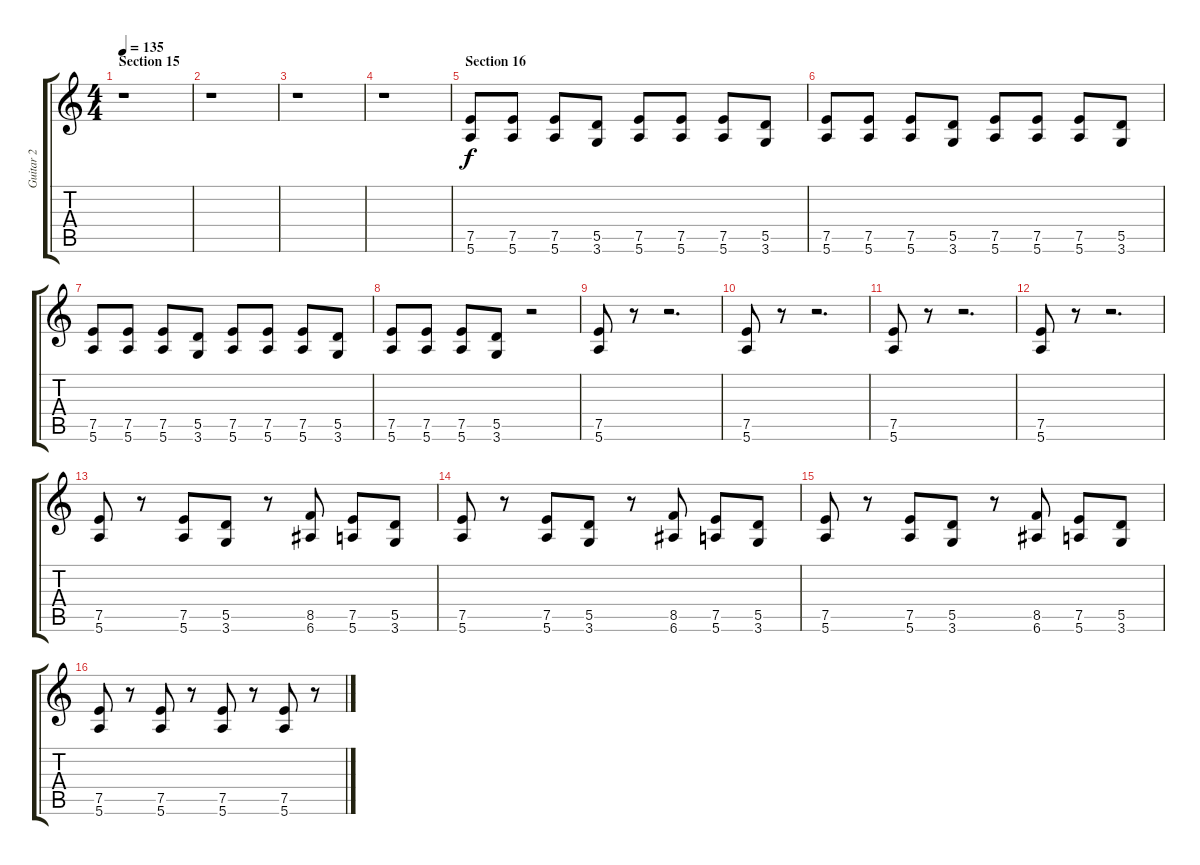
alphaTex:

\track ("Guitar 2" "Guitar 2") {instrument distortionguitar}
\staff {score tabs}
\tuning (E4 B3 G3 D3 A2 E2) {hide}
\ts (4 4)
\section ("" "Section 15")
\tempo 135
\clef g2
\ks c
r.1{dy f} |
r.1 |
r.1 |
r.1 |
\section ("" "Section 16")
(7.5 5.6).8 (7.5 5.6).8 (7.5 5.6).8 (5.5 3.6).8 (7.5 5.6).8 (7.5 5.6).8 (7.5 5.6).8 (5.5 3.6).8 |
(7.5 5.6).8 (7.5 5.6).8 (7.5 5.6).8 (5.5 3.6).8 (7.5 5.6).8 (7.5 5.6).8 (7.5 5.6).8 (5.5 3.6).8 |
(7.5 5.6).8 (7.5 5.6).8 (7.5 5.6).8 (5.5 3.6).8 (7.5 5.6).8 (7.5 5.6).8 (7.5 5.6).8 (5.5 3.6).8 |
(7.5 5.6).8 (7.5 5.6).8 (7.5 5.6).8 (5.5 3.6).8 r.2 |
(7.5 5.6).8 r.8 r.2{d} |
(7.5 5.6).8 r.8 r.2{d} |
(7.5 5.6).8 r.8 r.2{d} |
(7.5 5.6).8 r.8 r.2{d} |
(7.5 5.6).8 r.8 (7.5 5.6).8 (5.5 3.6).8 r.8 (8.5 6.6).8 (7.5 5.6).8 (5.5 3.6).8 |
(7.5 5.6).8 r.8 (7.5 5.6).8 (5.5 3.6).8 r.8 (8.5 6.6).8 (7.5 5.6).8 (5.5 3.6).8 |
(7.5 5.6).8 r.8 (7.5 5.6).8 (5.5 3.6).8 r.8 (8.5 6.6).8 (7.5 5.6).8 (5.5 3.6).8 |
(7.5 5.6).8 r.8 (7.5 5.6).8 r.8 (7.5 5.6).8 r.8 (7.5 5.6).8 r.8
